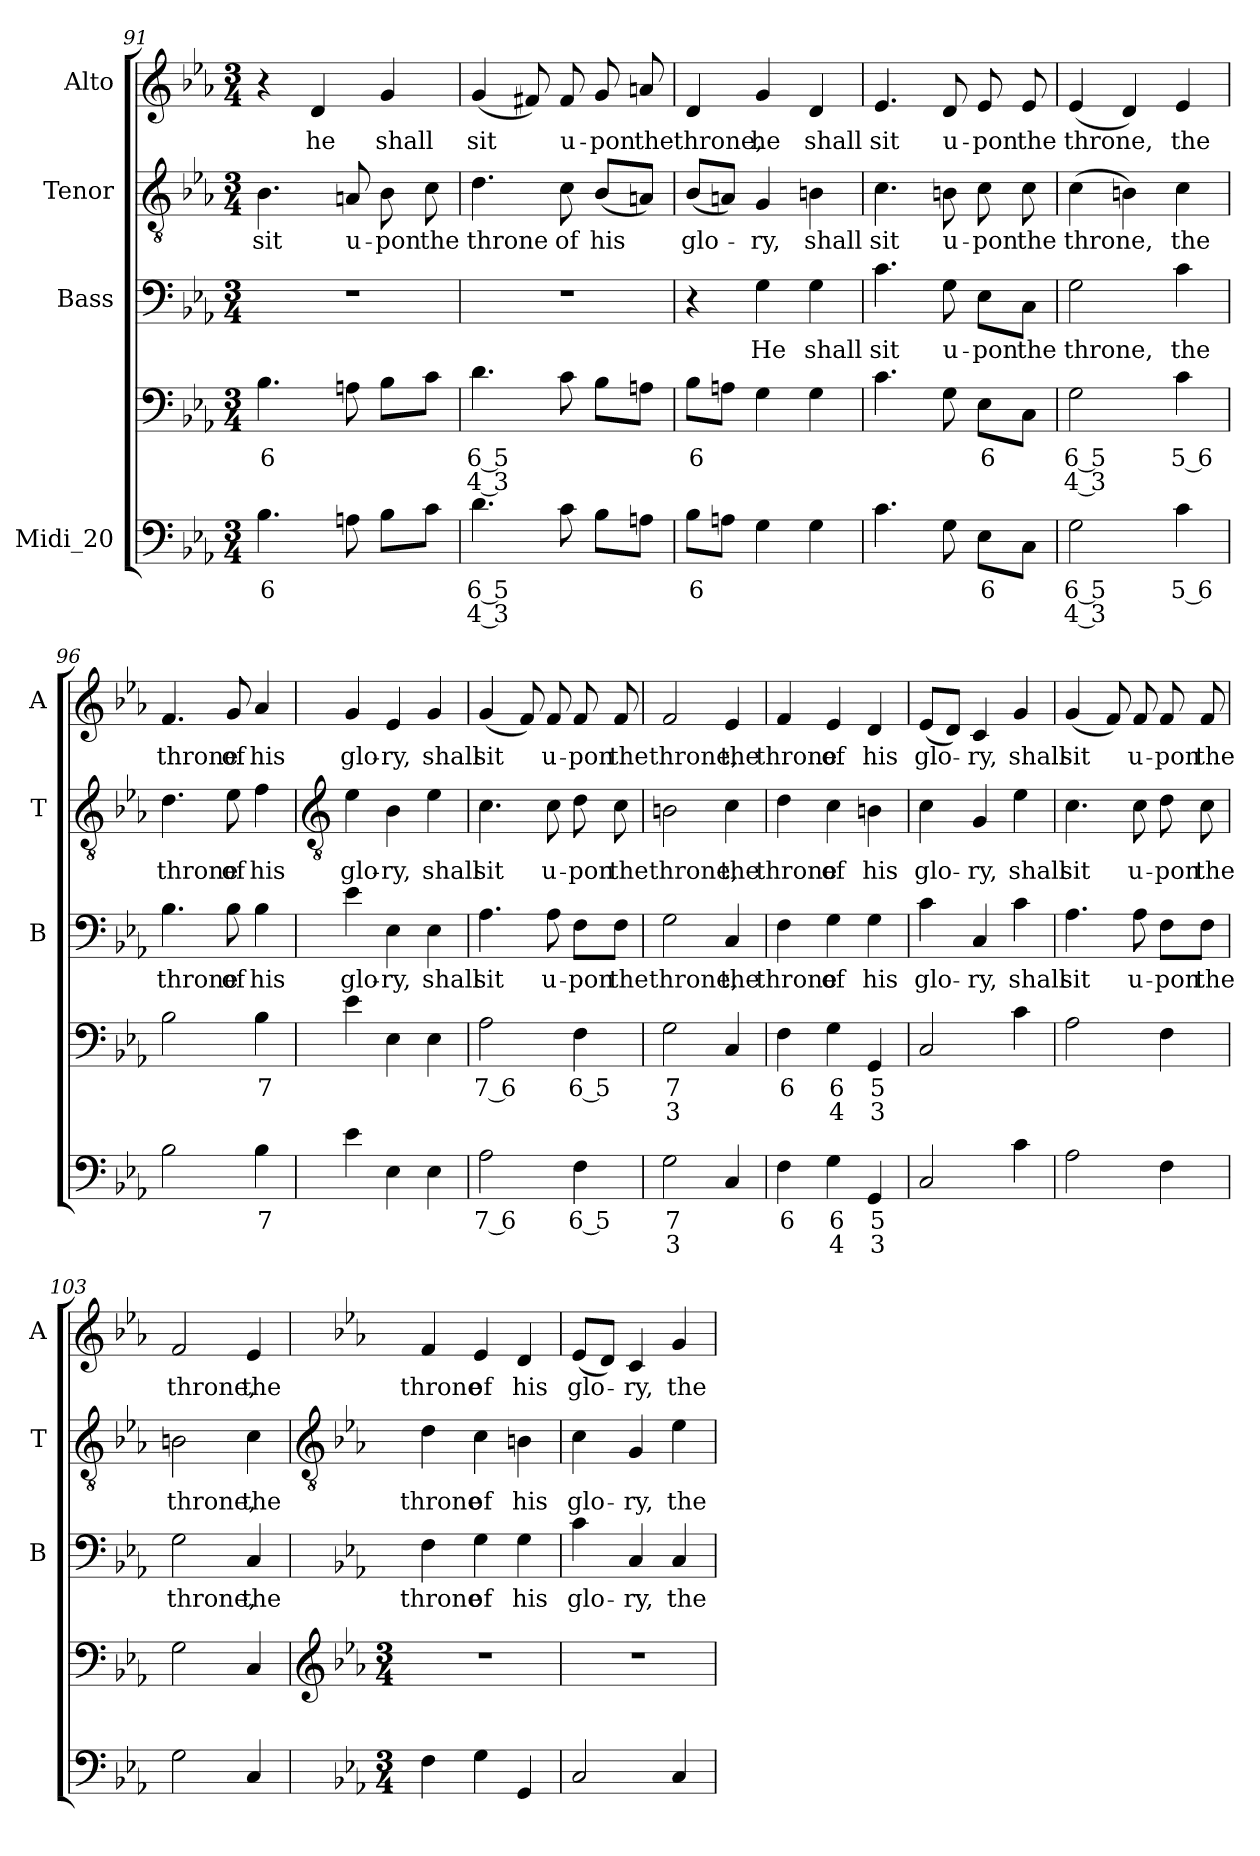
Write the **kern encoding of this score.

**kern	**text	**text	**kern	**text	**text	**kern	**text	**kern	**text	**kern	**text
*part4	*part4	*part4	*part4	*part4	*part4	*part3	*part3	*part2	*part2	*part1	*part1
*staff5	*staff5	*staff5	*staff4	*staff4	*staff4	*staff3	*staff3	*staff2	*staff2	*staff1	*staff1
*I"Midi_20	*	*	*	*	*	*I"Bass	*	*I"Tenor	*	*I"Alto	*
*	*	*	*	*	*	*I'B	*	*I'T	*	*I'A	*
!!LO:LB:g=z
*clefF4	*	*	*clefF4	*	*	*clefF4	*	*clefGv2	*	*clefG2	*
*k[b-e-a-]	*	*	*k[b-e-a-]	*	*	*k[b-e-a-]	*	*k[b-e-a-]	*	*k[b-e-a-]	*
*E-:	*	*	*E-:	*	*	*E-:	*	*E-:	*	*E-:	*
*M3/4	*	*	*M3/4	*	*	*M3/4	*	*M3/4	*	*M3/4	*
=91	=91	=91	=91	=91	=91	=91	=91	=91	=91	=91	=91
!	!LO:LY:b	!	!	!LO:LY:b	!	!LO:N:vis=1	!	!	!LO:LY:b	!	!
4.B-	6	.	4.B-	6	.	2.r	.	4.B-	sit	4r	.
!	!	!	!	!	!	!	!	!	!	!	!LO:LY:b
.	.	.	.	.	.	.	.	.	.	4d	he
!	!	!	!	!	!	!	!	!	!LO:LY:b	!	!
8An	.	.	8An	.	.	.	.	8A	u-	.	.
!	!	!	!	!	!	!	!	!	!LO:LY:b	!	!LO:LY:b
8B-L	.	.	8B-L	.	.	.	.	8B-	-pon	4g	shall
!	!	!	!	!	!	!	!	!	!LO:LY:b	!	!
8cJ	.	.	8cJ	.	.	.	.	8c	the	.	.
=92	=92	=92	=92	=92	=92	=92	=92	=92	=92	=92	=92
!	!LO:LY:b	!LO:LY:b	!	!LO:LY:b	!LO:LY:b	!LO:N:vis=1	!	!	!LO:LY:b	!	!LO:LY:b
4.d	6 5	4 3	4.d	6 5	4 3	2.r	.	4.d	throne	(<4g	sit
.	.	.	.	.	.	.	.	.	.	8f#X)	.
!	!	!	!	!	!	!	!	!	!LO:LY:b	!	!LO:LY:b
8c	.	.	8c	.	.	.	.	8c	of	8f#	u-
!	!	!	!	!	!	!	!	!	!LO:LY:b	!	!LO:LY:b
8B-L	.	.	8B-L	.	.	.	.	(<8B-L	his	8g	-pon
!	!	!	!	!	!	!	!	!	!	!	!LO:LY:b
8AnJ	.	.	8AnJ	.	.	.	.	8AnJ)	.	8an	the
=93	=93	=93	=93	=93	=93	=93	=93	=93	=93	=93	=93
!	!LO:LY:b	!	!	!LO:LY:b	!	!	!	!	!LO:LY:b	!	!LO:LY:b
8B-L	6	.	8B-L	6	.	4r	.	(<8B-L	glo-	4d	throne,
8AnJ	.	.	8AnJ	.	.	.	.	8AnJ)	.	.	.
!	!	!	!	!	!	!	!LO:LY:b	!	!LO:LY:b	!	!LO:LY:b
4G	.	.	4G	.	.	4G	He	4G	ry,	4g	he
!	!	!	!	!	!	!	!LO:LY:b	!	!LO:LY:b	!	!LO:LY:b
4G	.	.	4G	.	.	4G	shall	4Bn	shall	4d	shall
=94	=94	=94	=94	=94	=94	=94	=94	=94	=94	=94	=94
!	!	!	!	!	!	!	!LO:LY:b	!	!LO:LY:b	!	!LO:LY:b
4.c	.	.	4.c	.	.	4.c	sit	4.c	sit	4.e-	sit
!	!	!	!	!	!	!	!LO:LY:b	!	!LO:LY:b	!	!LO:LY:b
8G	.	.	8G	.	.	8G	u-	8Bn	u-	8d	u-
!	!LO:LY:b	!	!	!LO:LY:b	!	!	!LO:LY:b	!	!LO:LY:b	!	!LO:LY:b
8E-L	6	.	8E-L	6	.	8E-\L	-pon	8c	-pon	8e-	-pon
!	!	!	!	!	!	!	!LO:LY:b	!	!LO:LY:b	!	!LO:LY:b
8CJ	.	.	8CJ	.	.	8C\J	the	8c	the	8e-	the
=95	=95	=95	=95	=95	=95	=95	=95	=95	=95	=95	=95
!	!LO:LY:b	!LO:LY:b	!	!LO:LY:b	!LO:LY:b	!	!LO:LY:b	!	!LO:LY:b	!	!LO:LY:b
2G	6 5	4 3	2G	6 5	4 3	2G	throne,	(>4c	throne,	(<4e-	throne,
.	.	.	.	.	.	.	.	4Bn)	.	4d)	.
!	!LO:LY:b	!	!	!LO:LY:b	!	!	!LO:LY:b	!	!LO:LY:b	!	!LO:LY:b
4c	5 6	.	4c	5 6	.	4c	the	4c	the	4e-	the
=96	=96	=96	=96	=96	=96	=96	=96	=96	=96	=96	=96
!	!	!	!	!	!	!	!LO:LY:b	!	!LO:LY:b	!	!LO:LY:b
2B-	.	.	2B-	.	.	4.B-	throne	4.d	throne	4.f	throne
!	!	!	!	!	!	!	!LO:LY:b	!	!LO:LY:b	!	!LO:LY:b
.	.	.	.	.	.	8B-	of	8e-	of	8g	of
!	!LO:LY:b	!	!	!LO:LY:b	!	!	!LO:LY:b	!	!LO:LY:b	!	!LO:LY:b
4B-	7	.	4B-	7	.	4B-	his	4f	his	4a-	his
!!LO:LB:g=z
=97	=97	=97	=97	=97	=97	=97	=97	=97	=97	=97	=97
*	*	*	*	*	*	*	*	*clefGv2	*	*	*
!	!	!	!	!	!	!	!LO:LY:b	!	!LO:LY:b	!	!LO:LY:b
4e-	.	.	4e-	.	.	4e-	glo-	4e-	glo-	4g	glo-
!	!	!	!	!	!	!	!LO:LY:b	!	!LO:LY:b	!	!LO:LY:b
4E-	.	.	4E-	.	.	4E-	-ry,	4B-	-ry,	4e-	-ry,
!	!	!	!	!	!	!	!LO:LY:b	!	!LO:LY:b	!	!LO:LY:b
4E-	.	.	4E-	.	.	4E-	shall	4e-	shall	4g	shall
=98	=98	=98	=98	=98	=98	=98	=98	=98	=98	=98	=98
!	!LO:LY:b	!	!	!LO:LY:b	!	!	!LO:LY:b	!	!LO:LY:b	!	!LO:LY:b
2A-	7 6	.	2A-	7 6	.	4.A-	sit	4.c	sit	(<4g	sit
.	.	.	.	.	.	.	.	.	.	8f)	.
!	!	!	!	!	!	!	!LO:LY:b	!	!LO:LY:b	!	!LO:LY:b
.	.	.	.	.	.	8A-	u-	8c	u-	8f	u-
!	!LO:LY:b	!	!	!LO:LY:b	!	!	!LO:LY:b	!	!LO:LY:b	!	!LO:LY:b
4F	6 5	.	4F	6 5	.	8F\L	-pon	8d	-pon	8f	-pon
!	!	!	!	!	!	!	!LO:LY:b	!	!LO:LY:b	!	!LO:LY:b
.	.	.	.	.	.	8F\J	the	8c	the	8f	the
=99	=99	=99	=99	=99	=99	=99	=99	=99	=99	=99	=99
!	!LO:LY:b	!LO:LY:b	!	!LO:LY:b	!LO:LY:b	!	!LO:LY:b	!	!LO:LY:b	!	!LO:LY:b
2G	7	3	2G	7	3	2G	throne,	2Bn	throne,	2f	throne,
!	!	!	!	!	!	!	!LO:LY:b	!	!LO:LY:b	!	!LO:LY:b
4C	.	.	4C	.	.	4C	the	4c	the	4e-	the
=100	=100	=100	=100	=100	=100	=100	=100	=100	=100	=100	=100
!	!LO:LY:b	!	!	!LO:LY:b	!	!	!LO:LY:b	!	!LO:LY:b	!	!LO:LY:b
4F	6	.	4F	6	.	4F	throne	4d	throne	4f	throne
!	!LO:LY:b	!LO:LY:b	!	!LO:LY:b	!LO:LY:b	!	!LO:LY:b	!	!LO:LY:b	!	!LO:LY:b
4G	6	4	4G	6	4	4G	of	4c	of	4e-	of
!	!LO:LY:b	!LO:LY:b	!	!LO:LY:b	!LO:LY:b	!	!LO:LY:b	!	!LO:LY:b	!	!LO:LY:b
4GG	5	3	4GG	5	3	4G	his	4Bn	his	4d	his
=101	=101	=101	=101	=101	=101	=101	=101	=101	=101	=101	=101
!	!	!	!	!	!	!	!LO:LY:b	!	!LO:LY:b	!	!LO:LY:b
2C	.	.	2C	.	.	4c	glo-	4c	glo-	(<8e-L	glo-
.	.	.	.	.	.	.	.	.	.	8dJ)	.
!	!	!	!	!	!	!	!LO:LY:b	!	!LO:LY:b	!	!LO:LY:b
.	.	.	.	.	.	4C	-ry,	4G	-ry,	4c	ry,
!	!	!	!	!	!	!	!LO:LY:b	!	!LO:LY:b	!	!LO:LY:b
4c	.	.	4c	.	.	4c	shall	4e-	shall	4g	shall
=102	=102	=102	=102	=102	=102	=102	=102	=102	=102	=102	=102
!	!	!	!	!	!	!	!LO:LY:b	!	!LO:LY:b	!	!LO:LY:b
2A-	.	.	2A-	.	.	4.A-	sit	4.c	sit	(<4g	sit
.	.	.	.	.	.	.	.	.	.	8f)	.
!	!	!	!	!	!	!	!LO:LY:b	!	!LO:LY:b	!	!LO:LY:b
.	.	.	.	.	.	8A-	u-	8c	u-	8f	u-
!	!	!	!	!	!	!	!LO:LY:b	!	!LO:LY:b	!	!LO:LY:b
4F	.	.	4F	.	.	8F\L	-pon	8d	-pon	8f	-pon
!	!	!	!	!	!	!	!LO:LY:b	!	!LO:LY:b	!	!LO:LY:b
.	.	.	.	.	.	8F\J	the	8c	the	8f	the
=103	=103	=103	=103	=103	=103	=103	=103	=103	=103	=103	=103
!	!	!	!	!	!	!	!LO:LY:b	!	!LO:LY:b	!	!LO:LY:b
2G	.	.	2G	.	.	2G	throne,	2Bn	throne,	2f	throne,
!	!	!	!	!	!	!	!LO:LY:b	!	!LO:LY:b	!	!LO:LY:b
4C	.	.	4C	.	.	4C	the	4c	the	4e-	the
!!LO:LB:g=z
=104	=104	=104	=104	=104	=104	=104	=104	=104	=104	=104	=104
*	*	*	*clefG2	*	*	*	*	*clefGv2	*	*	*
*k[b-e-a-]	*	*	*k[b-e-a-]	*	*	*	*	*	*	*	*
*E-:	*	*	*E-:	*	*	*	*	*	*	*	*
*M3/4	*	*	*M3/4	*	*	*	*	*	*	*	*
!	!	!	!LO:N:vis=1	!	!	!	!LO:LY:b	!	!LO:LY:b	!	!LO:LY:b
4F	.	.	2.r	.	.	4F	throne	4d	throne	4f	throne
!	!	!	!	!	!	!	!LO:LY:b	!	!LO:LY:b	!	!LO:LY:b
4G	.	.	.	.	.	4G	of	4c	of	4e-	of
!	!	!	!	!	!	!	!LO:LY:b	!	!LO:LY:b	!	!LO:LY:b
4GG	.	.	.	.	.	4G	his	4Bn	his	4d	his
=105	=105	=105	=105	=105	=105	=105	=105	=105	=105	=105	=105
!	!	!	!LO:N:vis=1	!	!	!	!LO:LY:b	!	!LO:LY:b	!	!LO:LY:b
2C	.	.	2.r	.	.	4c	glo-	4c	glo-	(<8e-L	glo-
.	.	.	.	.	.	.	.	.	.	8dJ)	.
!	!	!	!	!	!	!	!LO:LY:b	!	!LO:LY:b	!	!LO:LY:b
.	.	.	.	.	.	4C	-ry,	4G	-ry,	4c	ry,
!	!	!	!	!	!	!	!LO:LY:b	!	!LO:LY:b	!	!LO:LY:b
4C	.	.	.	.	.	4C	the	4e-	the	4g	the
=	=	=	=	=	=	=	=	=	=	=	=
*-	*-	*-	*-	*-	*-	*-	*-	*-	*-	*-	*-
